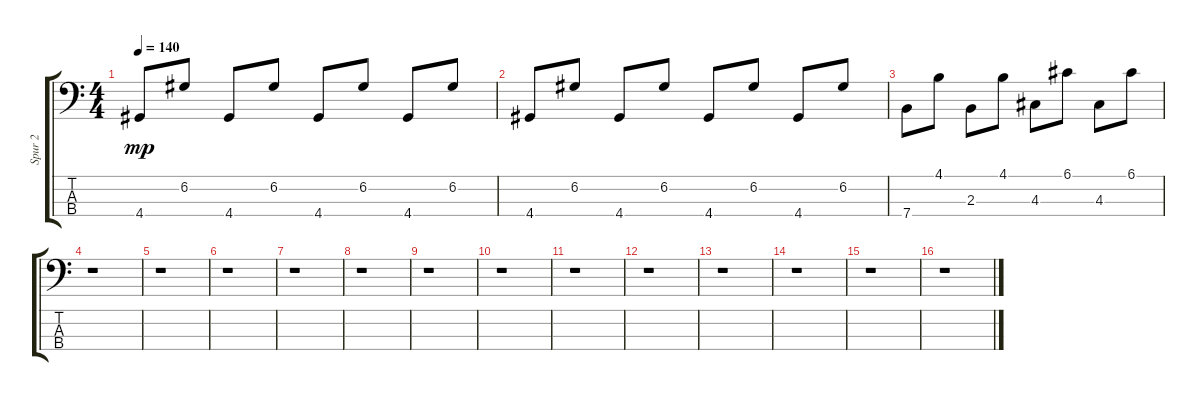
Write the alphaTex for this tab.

\track ("Spur 2" "Spur 2") {instrument synthbass2}
\staff {score tabs}
\tuning (G2 D2 A1 E1) {hide}
\ts (4 4)
\tempo 140
\clef f4
\ks c
4.4.8{dy mp} 6.2.8 4.4.8 6.2.8 4.4.8 6.2.8 4.4.8 6.2.8 |
4.4.8 6.2.8 4.4.8 6.2.8 4.4.8 6.2.8 4.4.8 6.2.8 |
7.4.8 4.1.8 2.3.8 4.1.8 4.3.8 6.1.8 4.3.8 6.1.8 |
r.1 |
r.1 |
r.1 |
r.1 |
r.1 |
r.1 |
r.1 |
r.1 |
r.1 |
r.1 |
r.1 |
r.1 |
r.1
